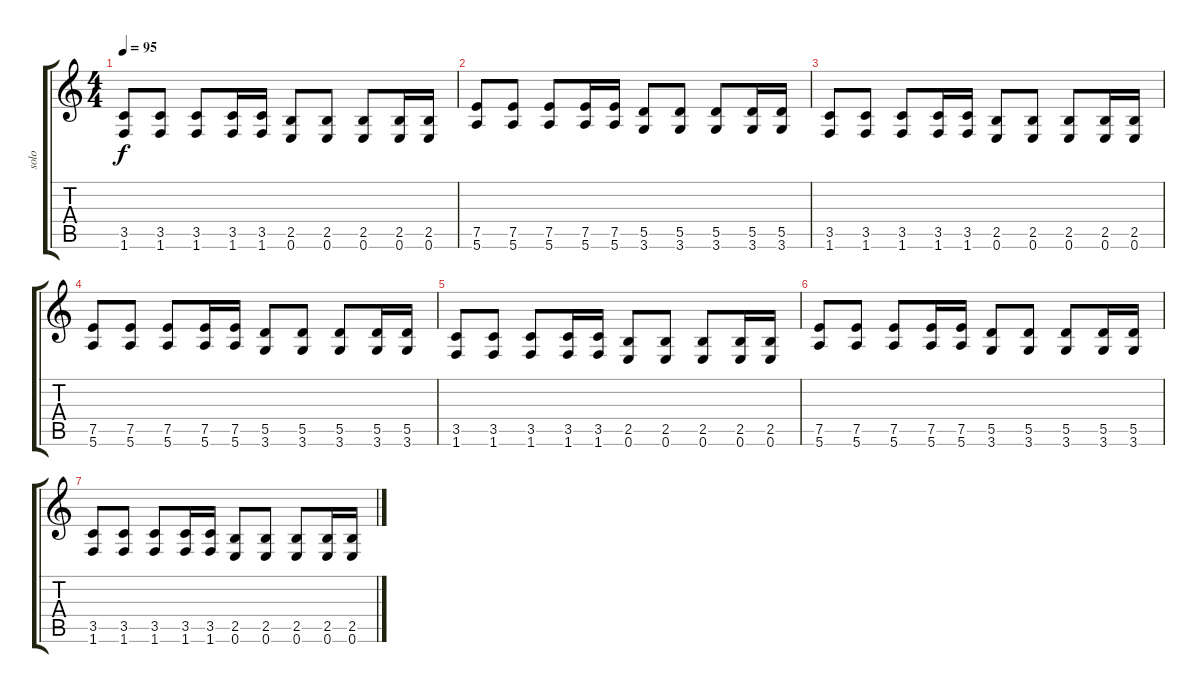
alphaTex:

\track ("solo" "solo") {instrument overdrivenguitar}
\staff {score tabs}
\tuning (E4 B3 G3 D3 A2 E2) {hide}
\ts (4 4)
\tempo 95
\clef g2
\ks c
(3.5 1.6).8{dy f} (3.5 1.6).8 (3.5 1.6).8 (3.5 1.6).16 (3.5 1.6).16 (2.5 0.6).8 (2.5 0.6).8 (2.5 0.6).8 (2.5 0.6).16 (2.5 0.6).16 |
(7.5 5.6).8 (7.5 5.6).8 (7.5 5.6).8 (7.5 5.6).16 (7.5 5.6).16 (5.5 3.6).8 (5.5 3.6).8 (5.5 3.6).8 (5.5 3.6).16 (5.5 3.6).16 |
(3.5 1.6).8 (3.5 1.6).8 (3.5 1.6).8 (3.5 1.6).16 (3.5 1.6).16 (2.5 0.6).8 (2.5 0.6).8 (2.5 0.6).8 (2.5 0.6).16 (2.5 0.6).16 |
(7.5 5.6).8 (7.5 5.6).8 (7.5 5.6).8 (7.5 5.6).16 (7.5 5.6).16 (5.5 3.6).8 (5.5 3.6).8 (5.5 3.6).8 (5.5 3.6).16 (5.5 3.6).16 |
(3.5 1.6).8 (3.5 1.6).8 (3.5 1.6).8 (3.5 1.6).16 (3.5 1.6).16 (2.5 0.6).8 (2.5 0.6).8 (2.5 0.6).8 (2.5 0.6).16 (2.5 0.6).16 |
(7.5 5.6).8 (7.5 5.6).8 (7.5 5.6).8 (7.5 5.6).16 (7.5 5.6).16 (5.5 3.6).8 (5.5 3.6).8 (5.5 3.6).8 (5.5 3.6).16 (5.5 3.6).16 |
(3.5 1.6).8 (3.5 1.6).8 (3.5 1.6).8 (3.5 1.6).16 (3.5 1.6).16 (2.5 0.6).8 (2.5 0.6).8 (2.5 0.6).8 (2.5 0.6).16 (2.5 0.6).16
